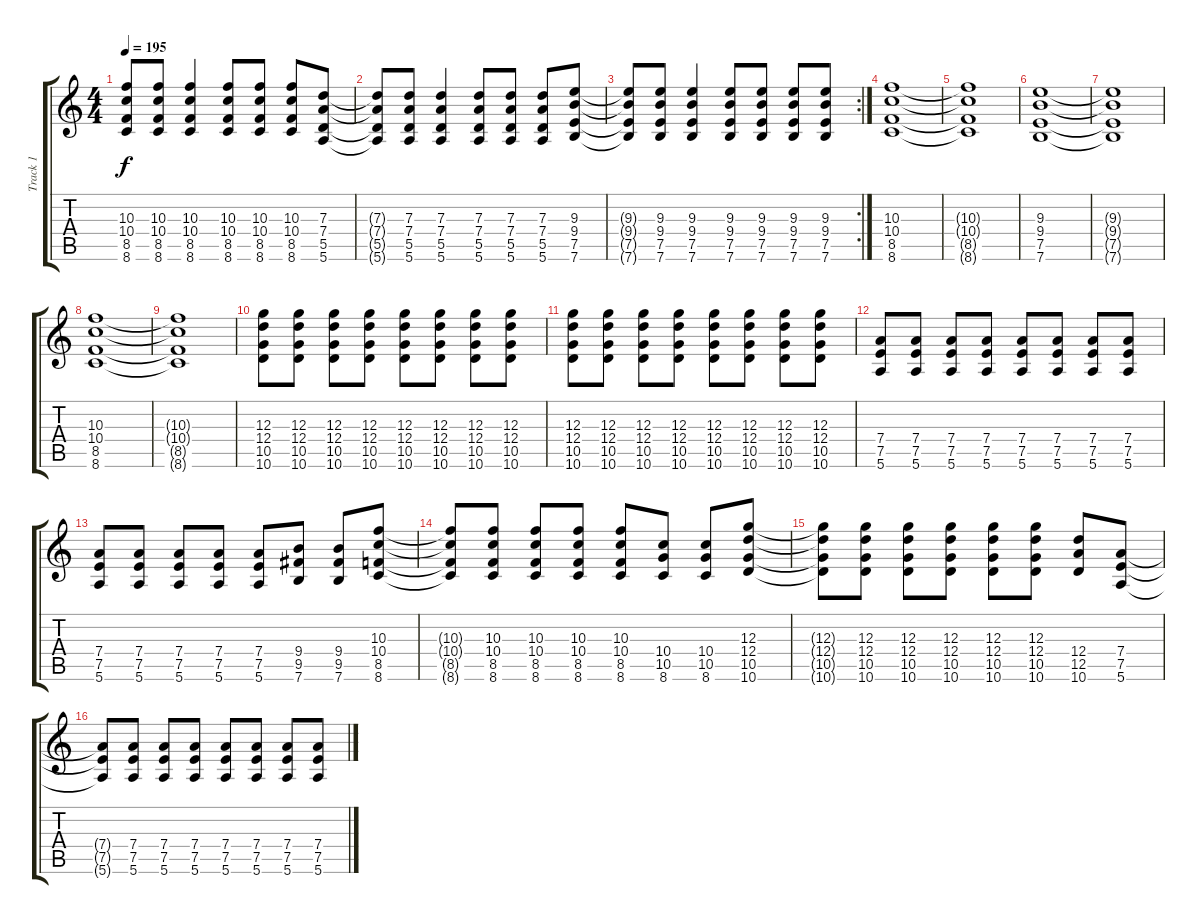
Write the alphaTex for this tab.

\track ("Track 1" "Track 1") {instrument distortionguitar}
\staff {score tabs}
\tuning (E4 B3 G3 D3 A2 E2) {hide}
\ts (4 4)
\tempo 195
\clef g2
\ks c
(10.3{t} 10.4{t} 8.5{t} 8.6{t}).8{dy f} (10.3 10.4 8.5 8.6).8 (10.3 10.4 8.5 8.6).4 (10.3 10.4 8.5 8.6).8 (10.3 10.4 8.5 8.6).8 (10.3 10.4 8.5 8.6).8 (7.3 7.4 5.5 5.6).8 |
(7.3{t} 7.4{t} 5.5{t} 5.6{t}).8 (7.3 7.4 5.5 5.6).8 (7.3 7.4 5.5 5.6).4 (7.3 7.4 5.5 5.6).8 (7.3 7.4 5.5 5.6).8 (7.3 7.4 5.5 5.6).8 (9.3 9.4 7.5 7.6).8 |
\rc 2
(9.3{t} 9.4{t} 7.5{t} 7.6{t}).8 (9.3 9.4 7.5 7.6).8 (9.3 9.4 7.5 7.6).4 (9.3 9.4 7.5 7.6).8 (9.3 9.4 7.5 7.6).8 (9.3 9.4 7.5 7.6).8 (9.3 9.4 7.5 7.6).8 |
(10.3 10.4 8.5 8.6).1 |
(10.3{t} 10.4{t} 8.5{t} 8.6{t}).1 |
(9.3 9.4 7.5 7.6).1 |
(9.3{t} 9.4{t} 7.5{t} 7.6{t}).1 |
(10.3 10.4 8.5 8.6).1 |
(10.3{t} 10.4{t} 8.5{t} 8.6{t}).1 |
(12.3 12.4 10.5 10.6).8 (12.3 12.4 10.5 10.6).8 (12.3 12.4 10.5 10.6).8 (12.3 12.4 10.5 10.6).8 (12.3 12.4 10.5 10.6).8 (12.3 12.4 10.5 10.6).8 (12.3 12.4 10.5 10.6).8 (12.3 12.4 10.5 10.6).8 |
(12.3 12.4 10.5 10.6).8 (12.3 12.4 10.5 10.6).8 (12.3 12.4 10.5 10.6).8 (12.3 12.4 10.5 10.6).8 (12.3 12.4 10.5 10.6).8 (12.3 12.4 10.5 10.6).8 (12.3 12.4 10.5 10.6).8 (12.3 12.4 10.5 10.6).8 |
(7.4 7.5 5.6).8 (7.4 7.5 5.6).8 (7.4 7.5 5.6).8 (7.4 7.5 5.6).8 (7.4 7.5 5.6).8 (7.4 7.5 5.6).8 (7.4 7.5 5.6).8 (7.4 7.5 5.6).8 |
(7.4 7.5 5.6).8 (7.4 7.5 5.6).8 (7.4 7.5 5.6).8 (7.4 7.5 5.6).8 (7.4 7.5 5.6).8 (9.4 9.5 7.6).8 (9.4 9.5 7.6).8 (10.3 10.4 8.5 8.6).8 |
(10.3{t} 10.4{t} 8.5{t} 8.6{t}).8 (10.3 10.4 8.5 8.6).8 (10.3 10.4 8.5 8.6).8 (10.3 10.4 8.5 8.6).8 (10.3 10.4 8.5 8.6).8 (10.4 10.5 8.6).8 (10.4 10.5 8.6).8 (12.3 12.4 10.5 10.6).8 |
(12.3{t} 12.4{t} 10.5{t} 10.6{t}).8 (12.3 12.4 10.5 10.6).8 (12.3 12.4 10.5 10.6).8 (12.3 12.4 10.5 10.6).8 (12.3 12.4 10.5 10.6).8 (12.3 12.4 10.5 10.6).8 (12.4 12.5 10.6).8 (7.4 7.5 5.6).8 |
(7.4{t} 7.5{t} 5.6{t}).8 (7.4 7.5 5.6).8 (7.4 7.5 5.6).8 (7.4 7.5 5.6).8 (7.4 7.5 5.6).8 (7.4 7.5 5.6).8 (7.4 7.5 5.6).8 (7.4 7.5 5.6).8
